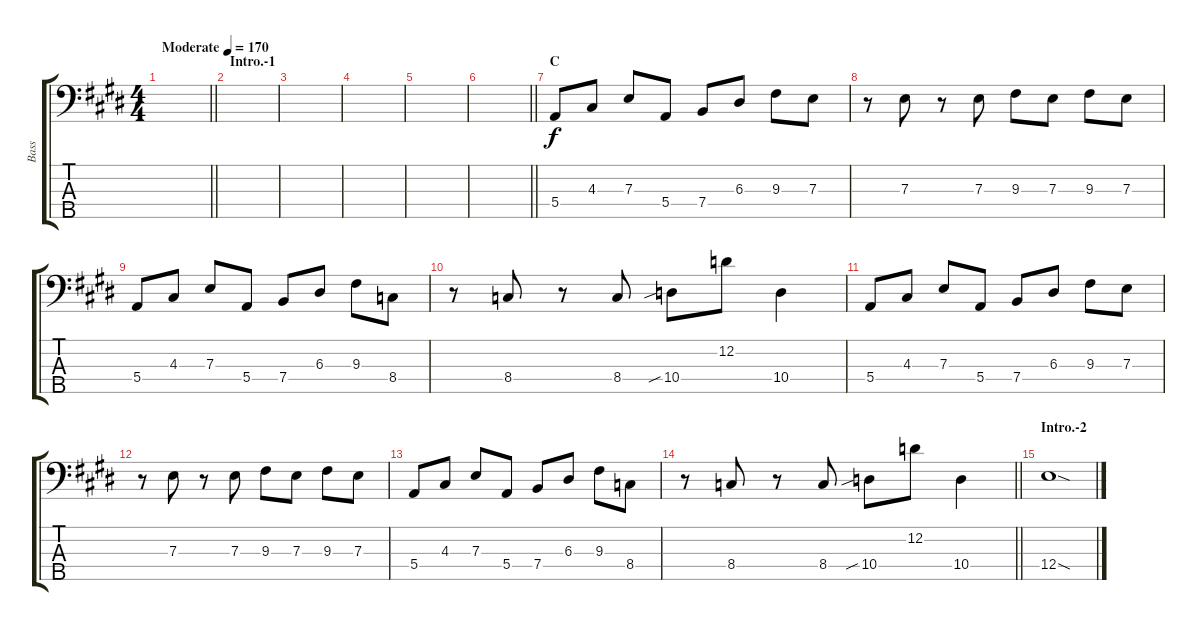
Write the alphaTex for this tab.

\track ("Bass" "Bass") {instrument electricbassfinger}
\staff {score tabs}
\tuning (G2 D2 A1 E1 B0) {hide}
\ts (4 4)
\tempo (170 "Moderate")
\clef f4
\barLineRight lightlight
\ks e
|
\section ("" "Intro.-1")
|
|
|
|
\barLineRight lightlight
|
\section ("" "C")
5.4.8 4.3.8 7.3.8 5.4.8 7.4.8 6.3.8 9.3.8 7.3.8 |
r.8 7.3.8 r.8 7.3.8 9.3.8 7.3.8 9.3.8 7.3.8 |
5.4.8 4.3.8 7.3.8 5.4.8 7.4.8 6.3.8 9.3.8 8.4.8 |
r.8 8.4.8 r.8 8.4.8 10.4{sib}.8 12.2.8 10.4.4 |
5.4.8 4.3.8 7.3.8 5.4.8 7.4.8 6.3.8 9.3.8 7.3.8 |
r.8 7.3.8 r.8 7.3.8 9.3.8 7.3.8 9.3.8 7.3.8 |
5.4.8 4.3.8 7.3.8 5.4.8 7.4.8 6.3.8 9.3.8 8.4.8 |
\barLineRight lightlight
r.8 8.4.8 r.8 8.4.8 10.4{sib}.8 12.2.8 10.4.4 |
\section ("" "Intro.-2")
12.4{sod}.1
